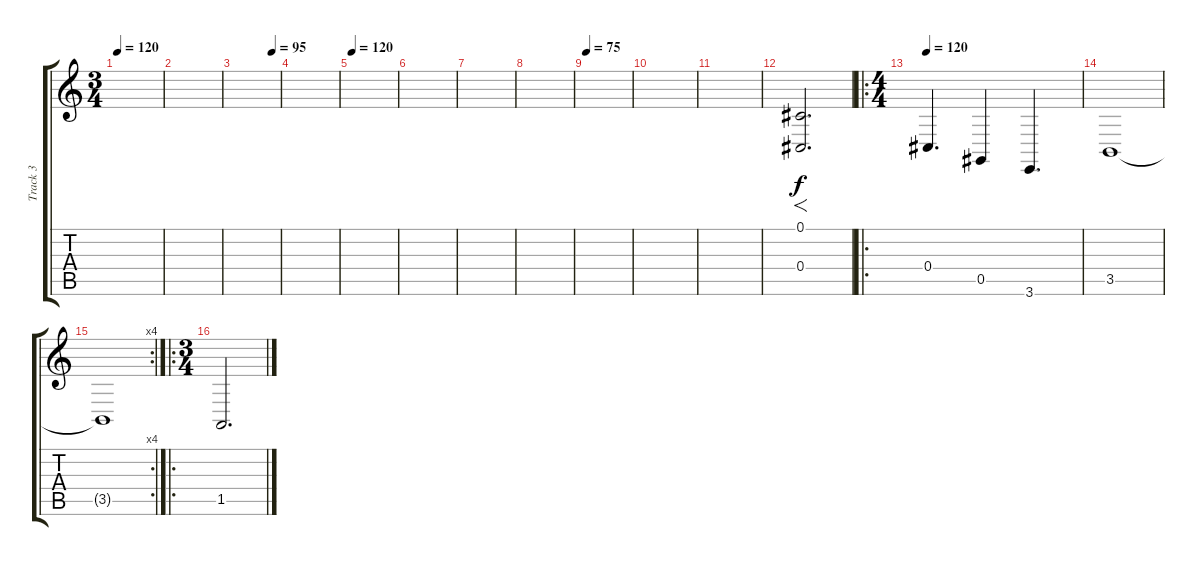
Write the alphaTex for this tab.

\track ("Track 3" "Track 3") {instrument tremolostrings}
\staff {score tabs}
\tuning (Db4 B3 Ab3 Db3 Ab2 Db2) {hide}
\ts (3 4)
\tempo 120
\clef g2
\ks c
|
|
\tempo (95 0.8333333333333334)
|
|
\tempo 120
|
|
|
|
\tempo 75
|
|
|
(0.1 0.4).2{f d} |
\ro
\ts (4 4)
\tempo 120
0.4.4{d} 0.5.4 3.6.4{d} |
3.5.1 |
\rc 4
3.5{t}.1 |
\ro
\ts (3 4)
1.5.2{d}
